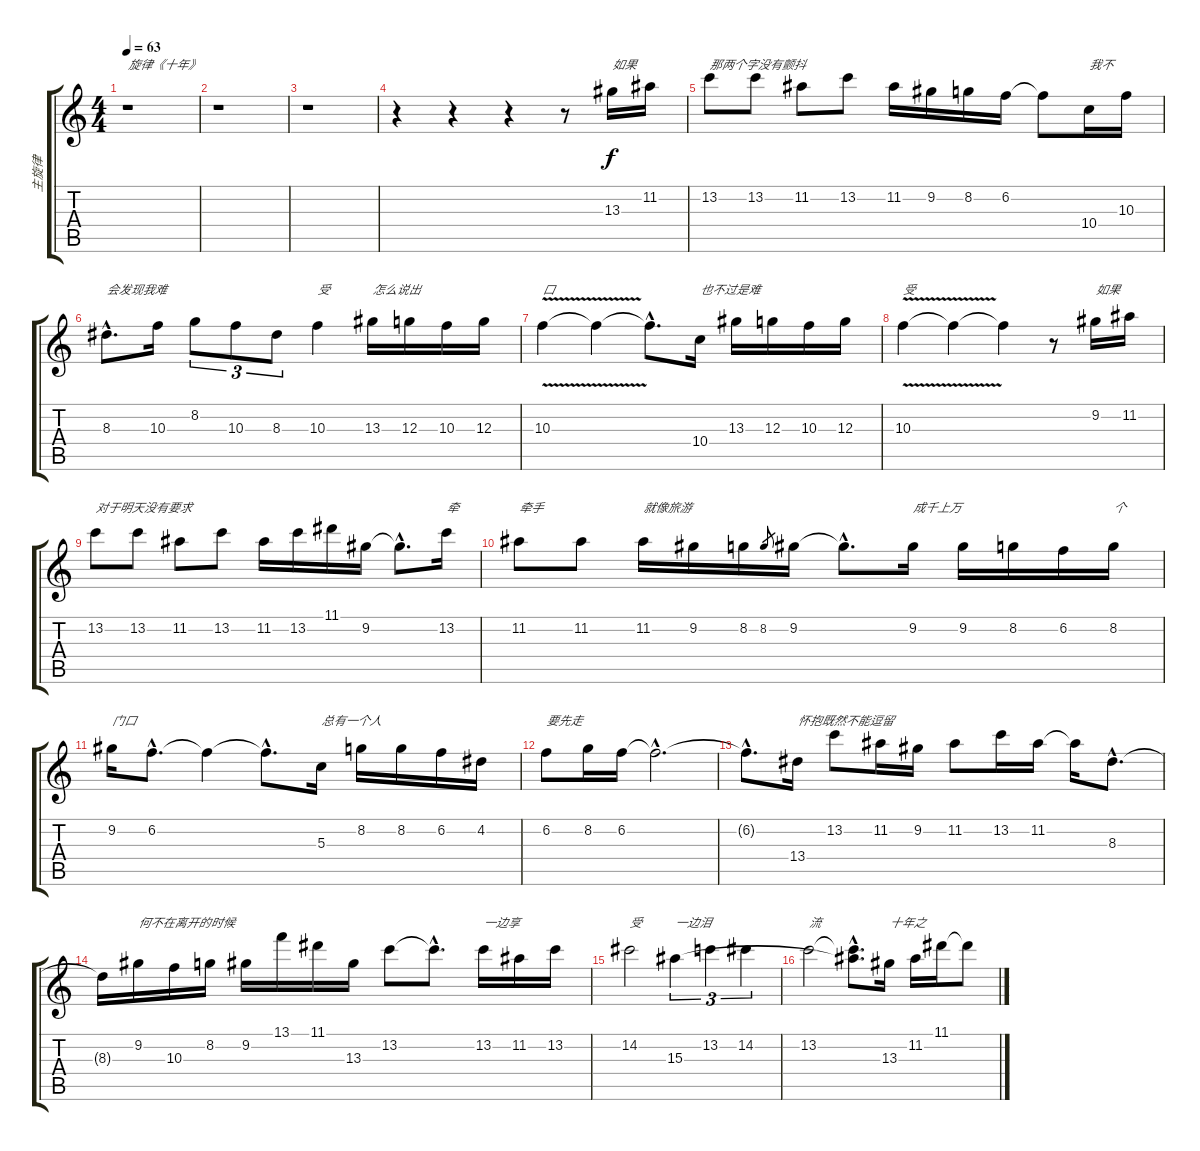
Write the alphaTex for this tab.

\track ("主旋律" "主旋律") {instrument acousticguitarnylon}
\staff {score tabs}
\tuning (E4 B3 G3 D3 A2 E2) {hide}
\ts (4 4)
\tempo 63
\clef g2
\ks c
r.1{txt "旋律《十年》" dy f instrument acousticguitarnylon} |
r.1 |
r.1 |
r.4 r.4 r.4 r.8 13.3.16{txt "如果"} 11.2.16 |
13.2.8{txt "那两个字没有颤抖"} 13.2.8 11.2.8 13.2.8 11.2.16 9.2.16 8.2.16 6.2.16 6.2{t}.8 10.4.16{txt "我不"} 10.3.16 |
8.3{hac}.8{d txt "会发现我难"} 10.3.16 8.2.8{tu (3 2)} 10.3.8{tu (3 2)} 8.3.8{tu (3 2)} 10.3.4{txt "受"} 13.3.16{txt "怎么说出"} 12.3.16 10.3.16 12.3.16 |
10.3{v}.4{txt "口"} 10.3{t}.4 10.3{hac t}.8{d} 10.4.16{txt "也不过是难"} 13.3.16 12.3.16 10.3.16 12.3.16 |
10.3{v}.4{txt "受"} 10.3{t}.4 10.3{t}.4 r.8 9.2.16{txt "如果"} 11.2.16 |
13.2.8{txt "对于明天没有要求"} 13.2.8 11.2.8 13.2.8 11.2.16 13.2.16 11.1.16 9.2.16 9.2{hac t}.8{d} 13.2.16{txt "牵"} |
11.2.8{txt "牵手"} 11.2.8 11.2.16{txt "就像旅游"} 9.2.16 8.2.16 8.2.8{gr} 9.2.16 9.2{hac t}.8{d} 9.2.16{txt "成千上万"} 9.2.16 8.2.16 6.2.16 8.2.16{txt "个"} |
9.2.16{txt "门口"} 6.2{hac}.8{d} 6.2{t}.4 6.2{hac t}.8{d} 5.3.16{txt "总有一个人"} 8.2.16 8.2.16 6.2.16 4.2.16 |
6.2.8{txt "要先走"} 8.2.16 6.2.16 6.2{hac t}.2{d} |
6.2{hac t}.8{d} 13.4.16{txt "怀抱既然不能逗留"} 13.2.8 11.2.16 9.2.16 11.2.8 13.2.16 11.2.16 11.2{t}.16 8.3{hac}.8{d} |
8.3{t}.16 9.2.16{txt "何不在离开的时候"} 10.3.16 8.2.16 9.2.16 13.1.16 11.1.16 13.3.16 13.2.8 13.2{hac t}.8{d} 13.2.16{txt "一边享"} 11.2.16 13.2.16 |
14.2.2{txt "受"} 15.3.4{tu (3 2) txt "一边泪"} 13.2.4{tu (3 2)} 14.2.4{tu (3 2)} |
13.2.2{txt "流"} (13.2{hac t} 15.3{hac t}).8{d} 13.3.16{txt "十年之"} 11.2.16 11.1.16 11.1{t}.8
